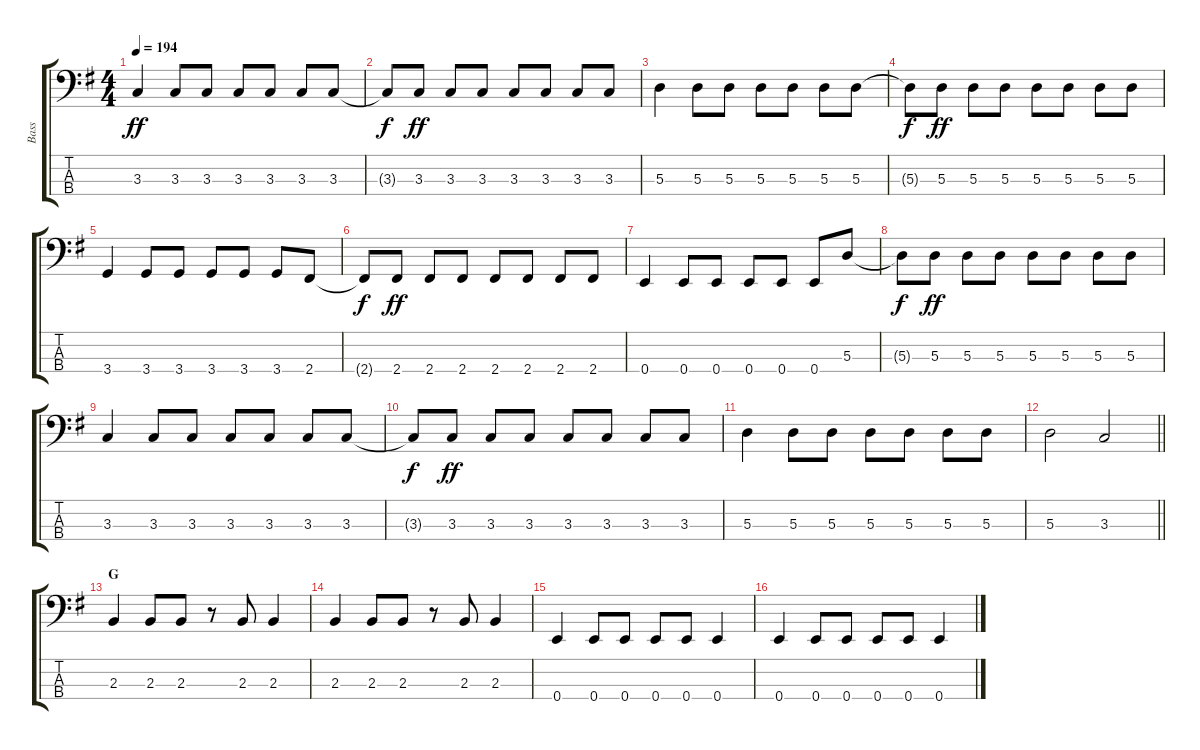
\track ("Bass" "Bass") {instrument electricbasspick}
\staff {score tabs}
\tuning (G2 D2 A1 E1) {hide}
\ts (4 4)
\tempo 194
\clef f4
\ks g
3.3.4{dy ff} 3.3.8 3.3.8 3.3.8 3.3.8 3.3.8 3.3.8 |
3.3{t}.8{dy f} 3.3.8{dy ff} 3.3.8 3.3.8 3.3.8 3.3.8 3.3.8 3.3.8 |
5.3.4 5.3.8 5.3.8 5.3.8 5.3.8 5.3.8 5.3.8 |
5.3{t}.8{dy f} 5.3.8{dy ff} 5.3.8 5.3.8 5.3.8 5.3.8 5.3.8 5.3.8 |
3.4.4 3.4.8 3.4.8 3.4.8 3.4.8 3.4.8 2.4.8 |
2.4{t}.8{dy f} 2.4.8{dy ff} 2.4.8 2.4.8 2.4.8 2.4.8 2.4.8 2.4.8 |
0.4.4 0.4.8 0.4.8 0.4.8 0.4.8 0.4.8 5.3.8 |
5.3{t}.8{dy f} 5.3.8{dy ff} 5.3.8 5.3.8 5.3.8 5.3.8 5.3.8 5.3.8 |
3.3.4 3.3.8 3.3.8 3.3.8 3.3.8 3.3.8 3.3.8 |
3.3{t}.8{dy f} 3.3.8{dy ff} 3.3.8 3.3.8 3.3.8 3.3.8 3.3.8 3.3.8 |
5.3.4 5.3.8 5.3.8 5.3.8 5.3.8 5.3.8 5.3.8 |
\barLineRight lightlight
5.3.2 3.3.2 |
\section ("" "G")
2.3.4 2.3.8 2.3.8 r.8 2.3.8 2.3.4 |
2.3.4 2.3.8 2.3.8 r.8 2.3.8 2.3.4 |
0.4.4 0.4.8 0.4.8 0.4.8 0.4.8 0.4.4 |
0.4.4 0.4.8 0.4.8 0.4.8 0.4.8 0.4.4
